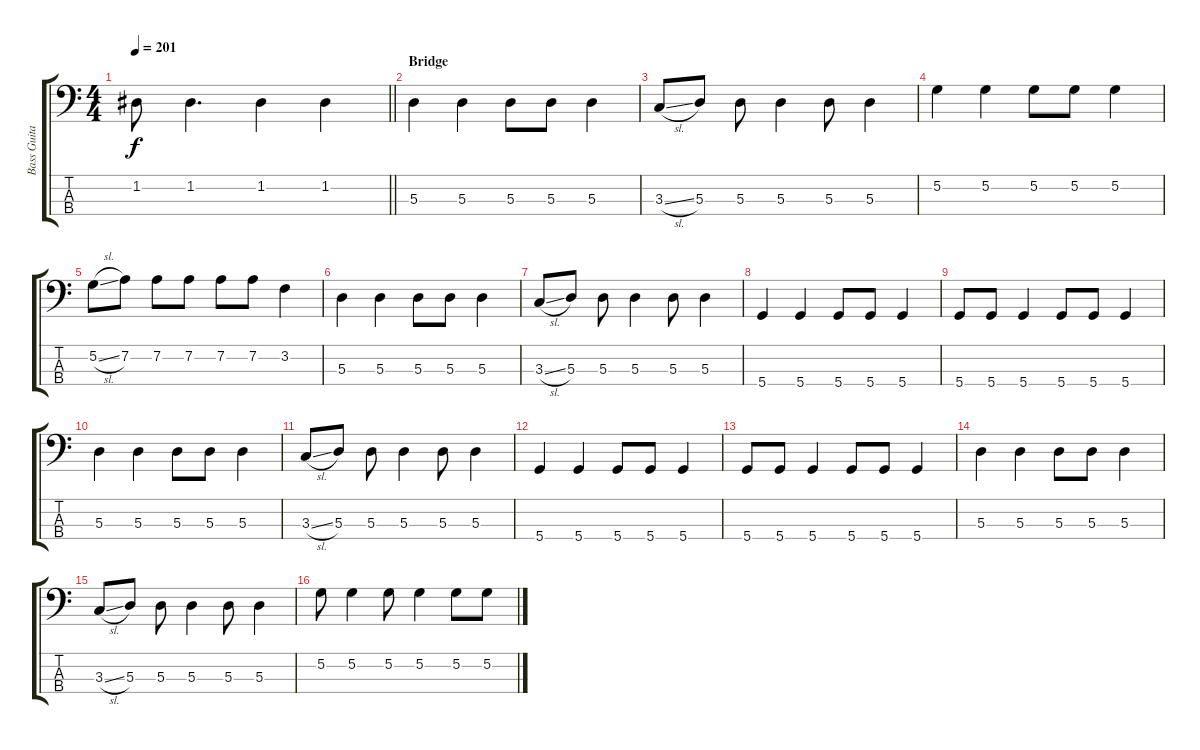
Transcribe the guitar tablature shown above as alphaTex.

\track ("Bass Guitar" "Bass Guita") {instrument electricbassfinger}
\staff {score tabs}
\tuning (G2 D2 A1 D1) {hide}
\ts (4 4)
\tempo 201
\clef f4
\barLineRight lightlight
\ks c
1.2.8{dy f} 1.2.4{d} 1.2.4 1.2.4 |
\section ("" "Bridge")
5.3.4 5.3.4 5.3.8 5.3.8 5.3.4 |
3.3{sl}.8 5.3.8 5.3.8 5.3.4 5.3.8 5.3.4 |
5.2.4 5.2.4 5.2.8 5.2.8 5.2.4 |
5.2{sl}.8 7.2.8 7.2.8 7.2.8 7.2.8 7.2.8 3.2.4 |
5.3.4 5.3.4 5.3.8 5.3.8 5.3.4 |
3.3{sl}.8 5.3.8 5.3.8 5.3.4 5.3.8 5.3.4 |
5.4.4 5.4.4 5.4.8 5.4.8 5.4.4 |
5.4.8 5.4.8 5.4.4 5.4.8 5.4.8 5.4.4 |
5.3.4 5.3.4 5.3.8 5.3.8 5.3.4 |
3.3{sl}.8 5.3.8 5.3.8 5.3.4 5.3.8 5.3.4 |
5.4.4 5.4.4 5.4.8 5.4.8 5.4.4 |
5.4.8 5.4.8 5.4.4 5.4.8 5.4.8 5.4.4 |
5.3.4 5.3.4 5.3.8 5.3.8 5.3.4 |
3.3{sl}.8 5.3.8 5.3.8 5.3.4 5.3.8 5.3.4 |
5.2.8 5.2.4 5.2.8 5.2.4 5.2.8 5.2.8
